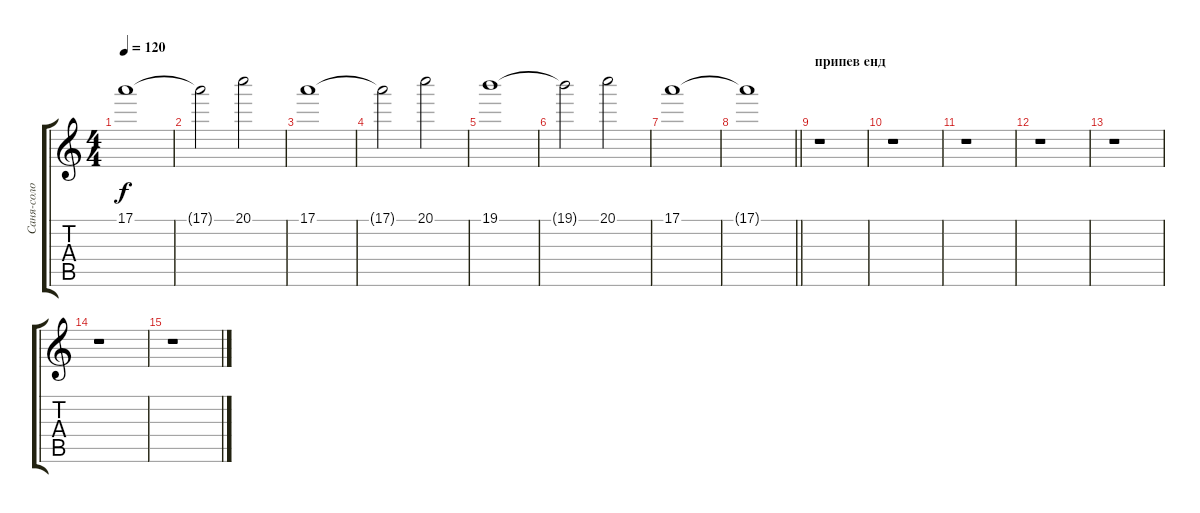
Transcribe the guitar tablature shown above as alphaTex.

\track ("Саня-соло" "Саня-соло") {instrument distortionguitar}
\staff {score tabs}
\tuning (E4 B3 G3 D3 A2 E2) {hide}
\ts (4 4)
\tempo 120
\clef g2
\ks c
17.1.1{dy f} |
17.1{t}.2 20.1.2 |
17.1.1 |
17.1{t}.2 20.1.2 |
19.1.1 |
19.1{t}.2 20.1.2 |
17.1.1 |
\barLineRight lightlight
17.1{t}.1 |
\section ("" "припев енд")
r.1 |
r.1 |
r.1 |
r.1 |
r.1 |
r.1 |
r.1
